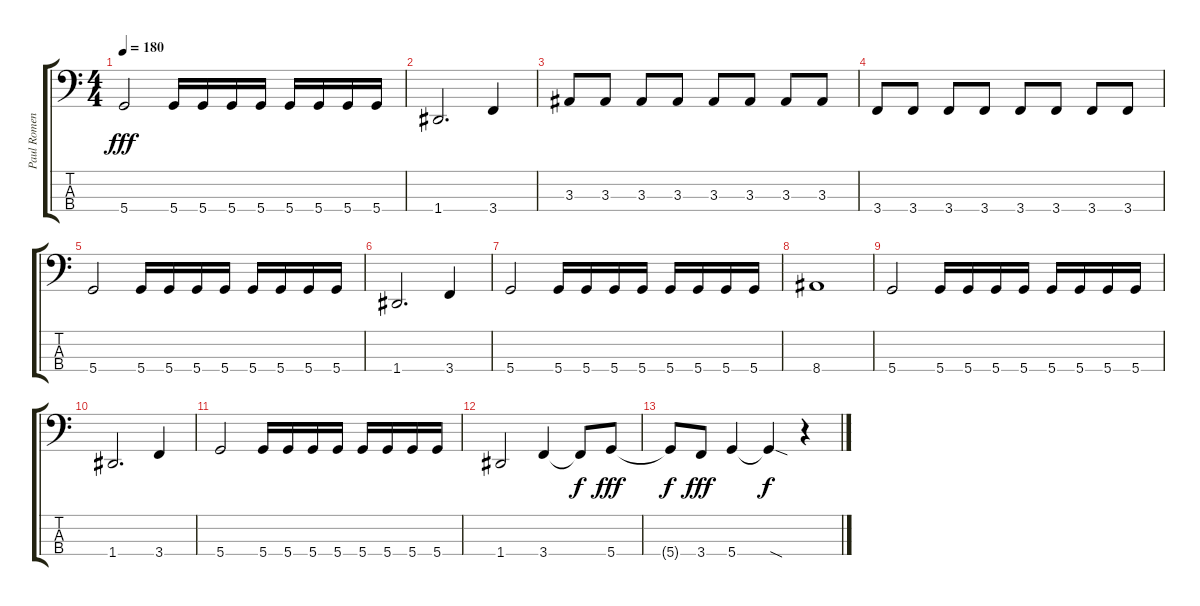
\track ("Paul Romenko" "Paul Romen") {instrument electricbasspick}
\staff {score tabs}
\tuning (F2 C2 G1 D1) {hide}
\ts (4 4)
\tempo 180
\clef f4
\ks c
5.4.2{dy fff} 5.4.16 5.4.16 5.4.16 5.4.16 5.4.16 5.4.16 5.4.16 5.4.16 |
1.4.2{d} 3.4.4 |
3.3.8 3.3.8 3.3.8 3.3.8 3.3.8 3.3.8 3.3.8 3.3.8 |
3.4.8 3.4.8 3.4.8 3.4.8 3.4.8 3.4.8 3.4.8 3.4.8 |
5.4.2 5.4.16 5.4.16 5.4.16 5.4.16 5.4.16 5.4.16 5.4.16 5.4.16 |
1.4.2{d} 3.4.4 |
5.4.2 5.4.16 5.4.16 5.4.16 5.4.16 5.4.16 5.4.16 5.4.16 5.4.16 |
8.4.1 |
5.4.2 5.4.16 5.4.16 5.4.16 5.4.16 5.4.16 5.4.16 5.4.16 5.4.16 |
1.4.2{d} 3.4.4 |
5.4.2 5.4.16 5.4.16 5.4.16 5.4.16 5.4.16 5.4.16 5.4.16 5.4.16 |
1.4.2 3.4.4 3.4{t}.8{dy f} 5.4.8{dy fff} |
5.4{t}.8{dy f} 3.4.8{dy fff} 5.4.4 5.4{sod t}.4{dy f} r.4
